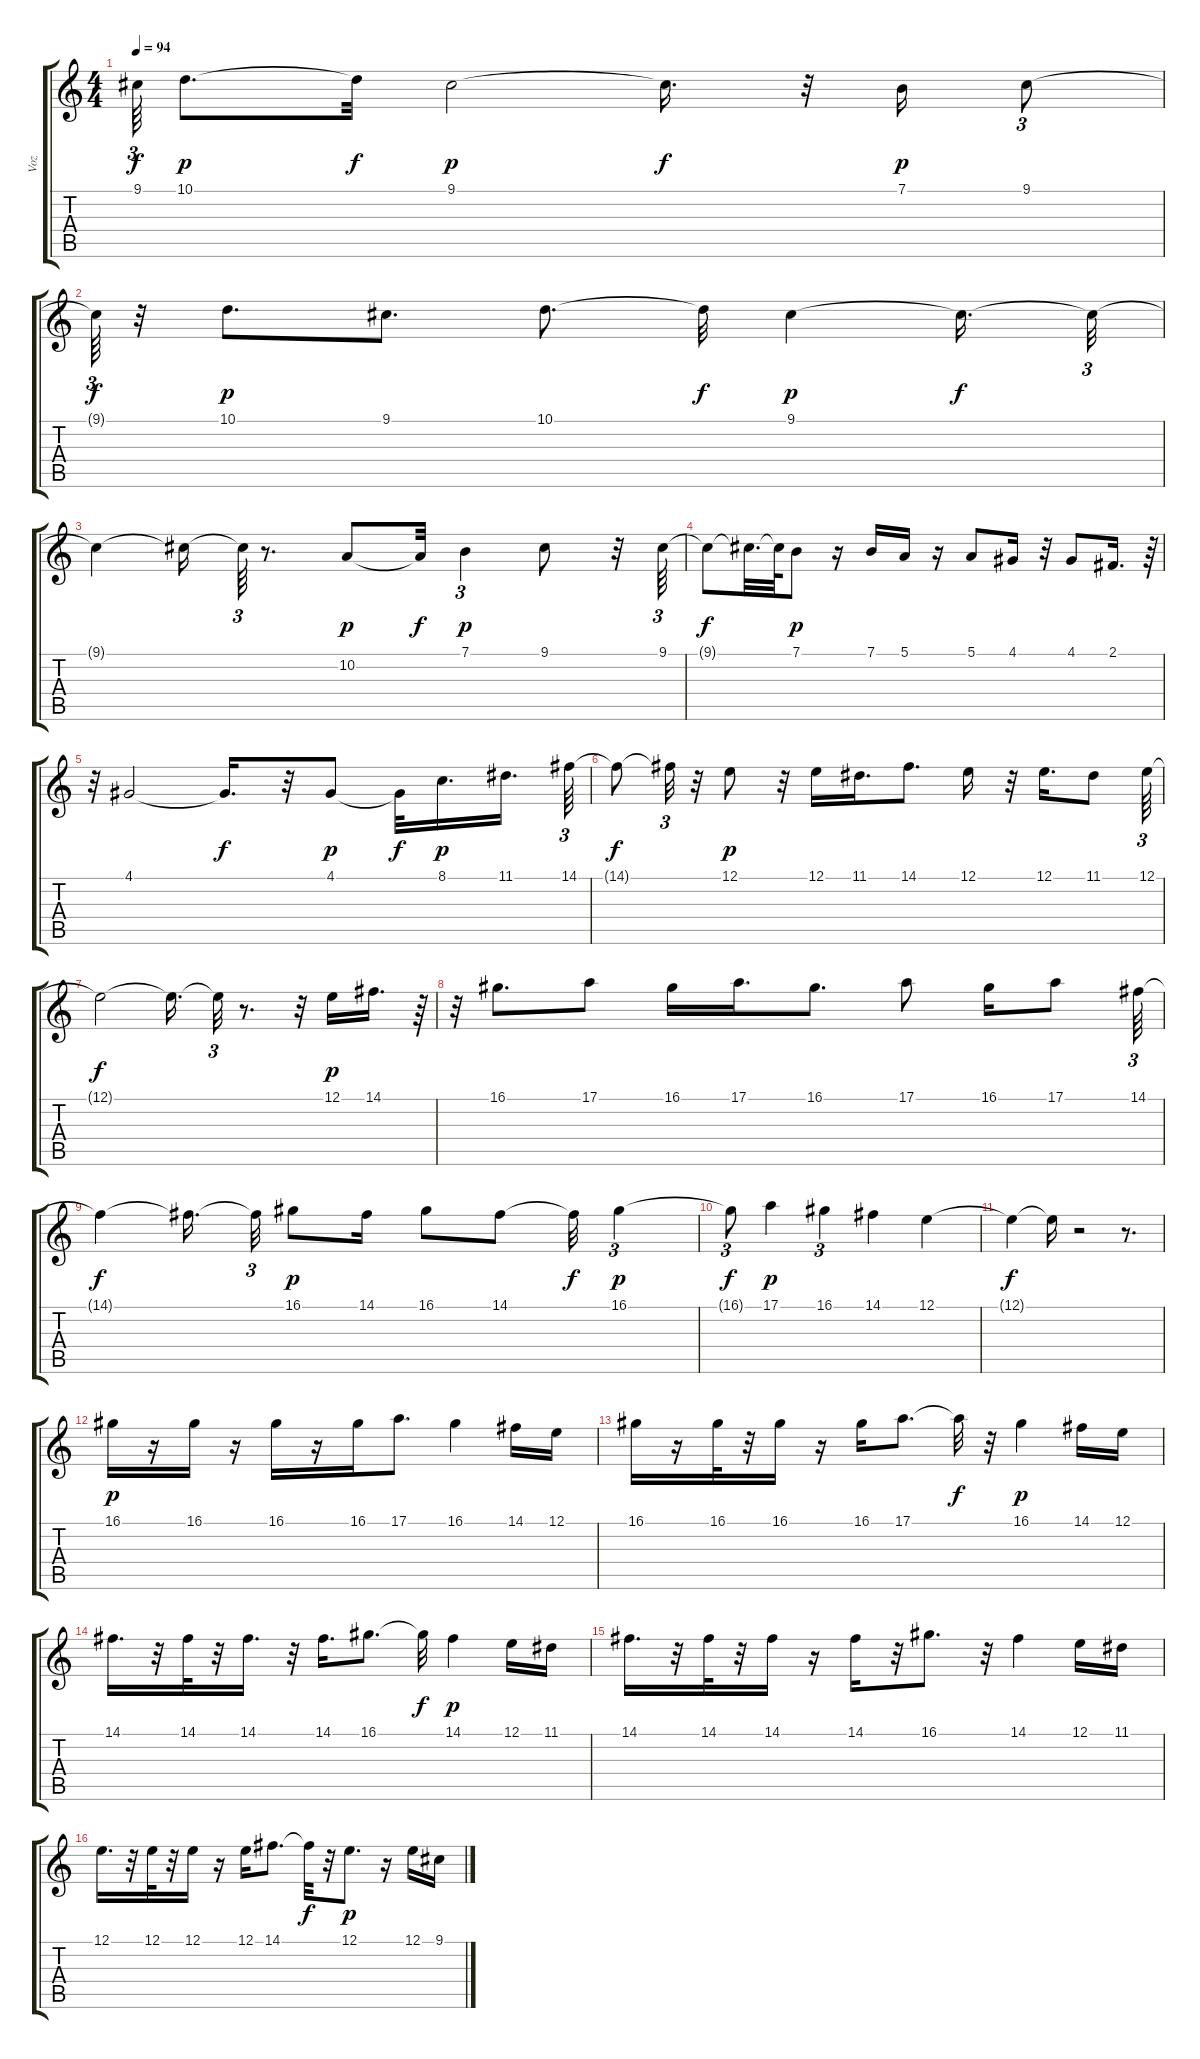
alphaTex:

\track ("Voz" "Voz") {instrument flute}
\staff {score tabs}
\tuning (E4 B3 G3 D3 A2 E2) {hide}
\ts (4 4)
\tempo 94
\clef g2
\ks c
9.1{t}.64{tu (3 2) dy f} 10.1.8{d dy p} 10.1{t}.32{dy f} 9.1.2{dy p} 9.1{t}.16{d dy f} r.32 7.1.16{dy p} 9.1.8{tu (3 2)} |
9.1{t}.64{tu (3 2) dy f} r.32 10.1.8{d dy p} 9.1.8{d} 10.1.8{d} 10.1{t}.32{dy f} 9.1.4{dy p} 9.1{t}.16{d dy f} 9.1{t}.32{tu (3 2)} |
9.1{t}.4 9.1{t}.16 9.1{t}.64{tu (3 2)} r.8{d} 10.2.8{dy p} 10.2{t}.32{dy f} 7.1.4{tu (3 2) dy p} 9.1.8 r.32 9.1.64{tu (3 2)} |
9.1{t}.8{dy f} 9.1{t}.32{d} 9.1{t}.64 7.1.8{dy p} r.16 7.1.16 5.1.16 r.16 5.1.8 4.1.16 r.32 4.1.8 2.1.16{d} r.64{tu (3 2)} |
r.32{tu (3 2)} 4.1.2 4.1{t}.16{d dy f} r.32 4.1.8{dy p} 4.1{t}.32{dy f} 8.1.16{d dy p} 11.1.16{d beam splitsecondary} 14.1.64{tu (3 2)} |
14.1{t}.8{dy f} 14.1{t}.32{tu (3 2)} r.32 12.1.8{dy p} r.32 12.1.16 11.1.16{d} 14.1.8{d} 12.1.16 r.32 12.1.16{d} 11.1.8 12.1.64{tu (3 2)} |
12.1{t}.2{dy f} 12.1{t}.16{d} 12.1{t}.32{tu (3 2)} r.8{d} r.32 12.1.16{dy p} 14.1.16{d} r.64{tu (3 2)} |
r.32{tu (3 2)} 16.1.8{d} 17.1.8 16.1.16 17.1.16{d} 16.1.8{d} 17.1.8 16.1.16 17.1.8 14.1.64{tu (3 2)} |
14.1{t}.4{dy f} 14.1{t}.16{d} 14.1{t}.32{tu (3 2)} 16.1.8{dy p} 14.1.16 16.1.8 14.1.8 14.1{t}.32{dy f} 16.1.4{tu (3 2) dy p} |
16.1{t}.8{tu (3 2) dy f} 17.1.4{dy p} 16.1.4{tu (3 2)} 14.1.4 12.1.4 |
12.1{t}.4{dy f} 12.1{t}.16 r.2 r.8{d} |
16.1.16{dy p} r.16 16.1.16 r.16 16.1.16 r.16 16.1.16 17.1.8{d} 16.1.4 14.1.16 12.1.16 |
16.1.16 r.16 16.1.32 r.32 16.1.16 r.16 16.1.16 17.1.8{d} 17.1{t}.32{dy f} r.32 16.1.4{dy p} 14.1.16 12.1.16 |
14.1.16{d} r.32 14.1.32 r.32 14.1.16{d} r.32 14.1.16{d} 16.1.8{d} 16.1{t}.32{dy f} 14.1.4{dy p} 12.1.16 11.1.16 |
14.1.16{d} r.32 14.1.32 r.32 14.1.16 r.16 14.1.16 r.32 16.1.8{d} r.32 14.1.4 12.1.16 11.1.16 |
12.1.16{d} r.32 12.1.32 r.32 12.1.16 r.16 12.1.16 14.1.8{d} 14.1{t}.32{dy f} r.32 12.1.8{d dy p} r.16 12.1.16 9.1.16
